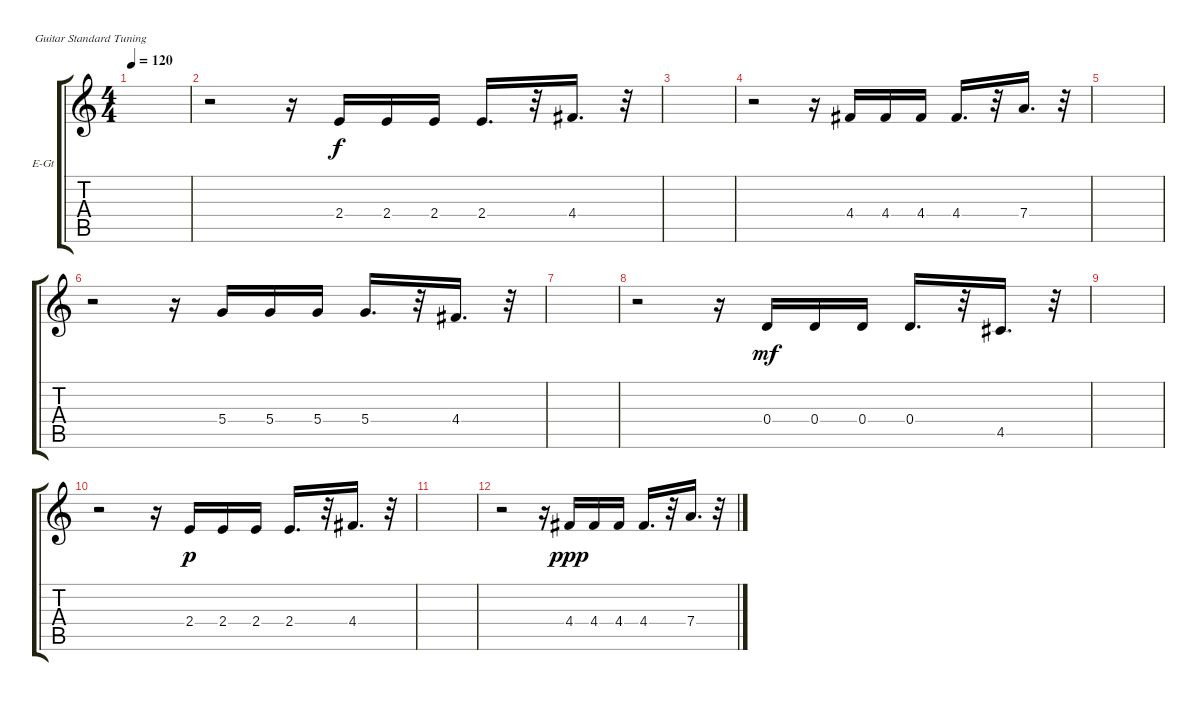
\defaultSystemsLayout 4
\bracketExtendMode groupsimilarinstruments
\firstSystemTrackNameOrientation horizontal
\otherSystemsTrackNameOrientation horizontal
\track ("Electric Guitar" "E-Gt") {instrument electricguitarclean}
\staff {score tabs}
\tuning (E4 B3 G3 D3 A2 E2)
\ts (4 4)
\tempo 120
\clef g2
\scale
0.333333
\ks c
|
\scale
0.333333 r.2 r.16 2.4.16 2.4.16 2.4.16 2.4.16{d} r.32 4.4.16{d} r.32 |
\scale
0.333333 |
\scale
0.333333 r.2 r.16 4.4.16 4.4.16 4.4.16 4.4.16{d} r.32 7.4.16{d} r.32 |
\scale
0.333333 |
\scale
0.333333 r.2 r.16 5.4.16 5.4.16 5.4.16 5.4.16{d} r.32 4.4.16{d} r.32 |
\scale
0.333333 |
\scale
0.333333 r.2 r.16 0.4.16{dy mf} 0.4.16 0.4.16 0.4.16{d} r.32 4.5.16{d} r.32 |
\scale
0.333333 |
\scale
0.333333 r.2 r.16 2.4.16{dy p} 2.4.16 2.4.16 2.4.16{d} r.32 4.4.16{d} r.32 |
\scale
0.333333 |
r.2 r.16 4.4.16{dy ppp} 4.4.16 4.4.16 4.4.16{d} r.32 7.4.16{d} r.32
